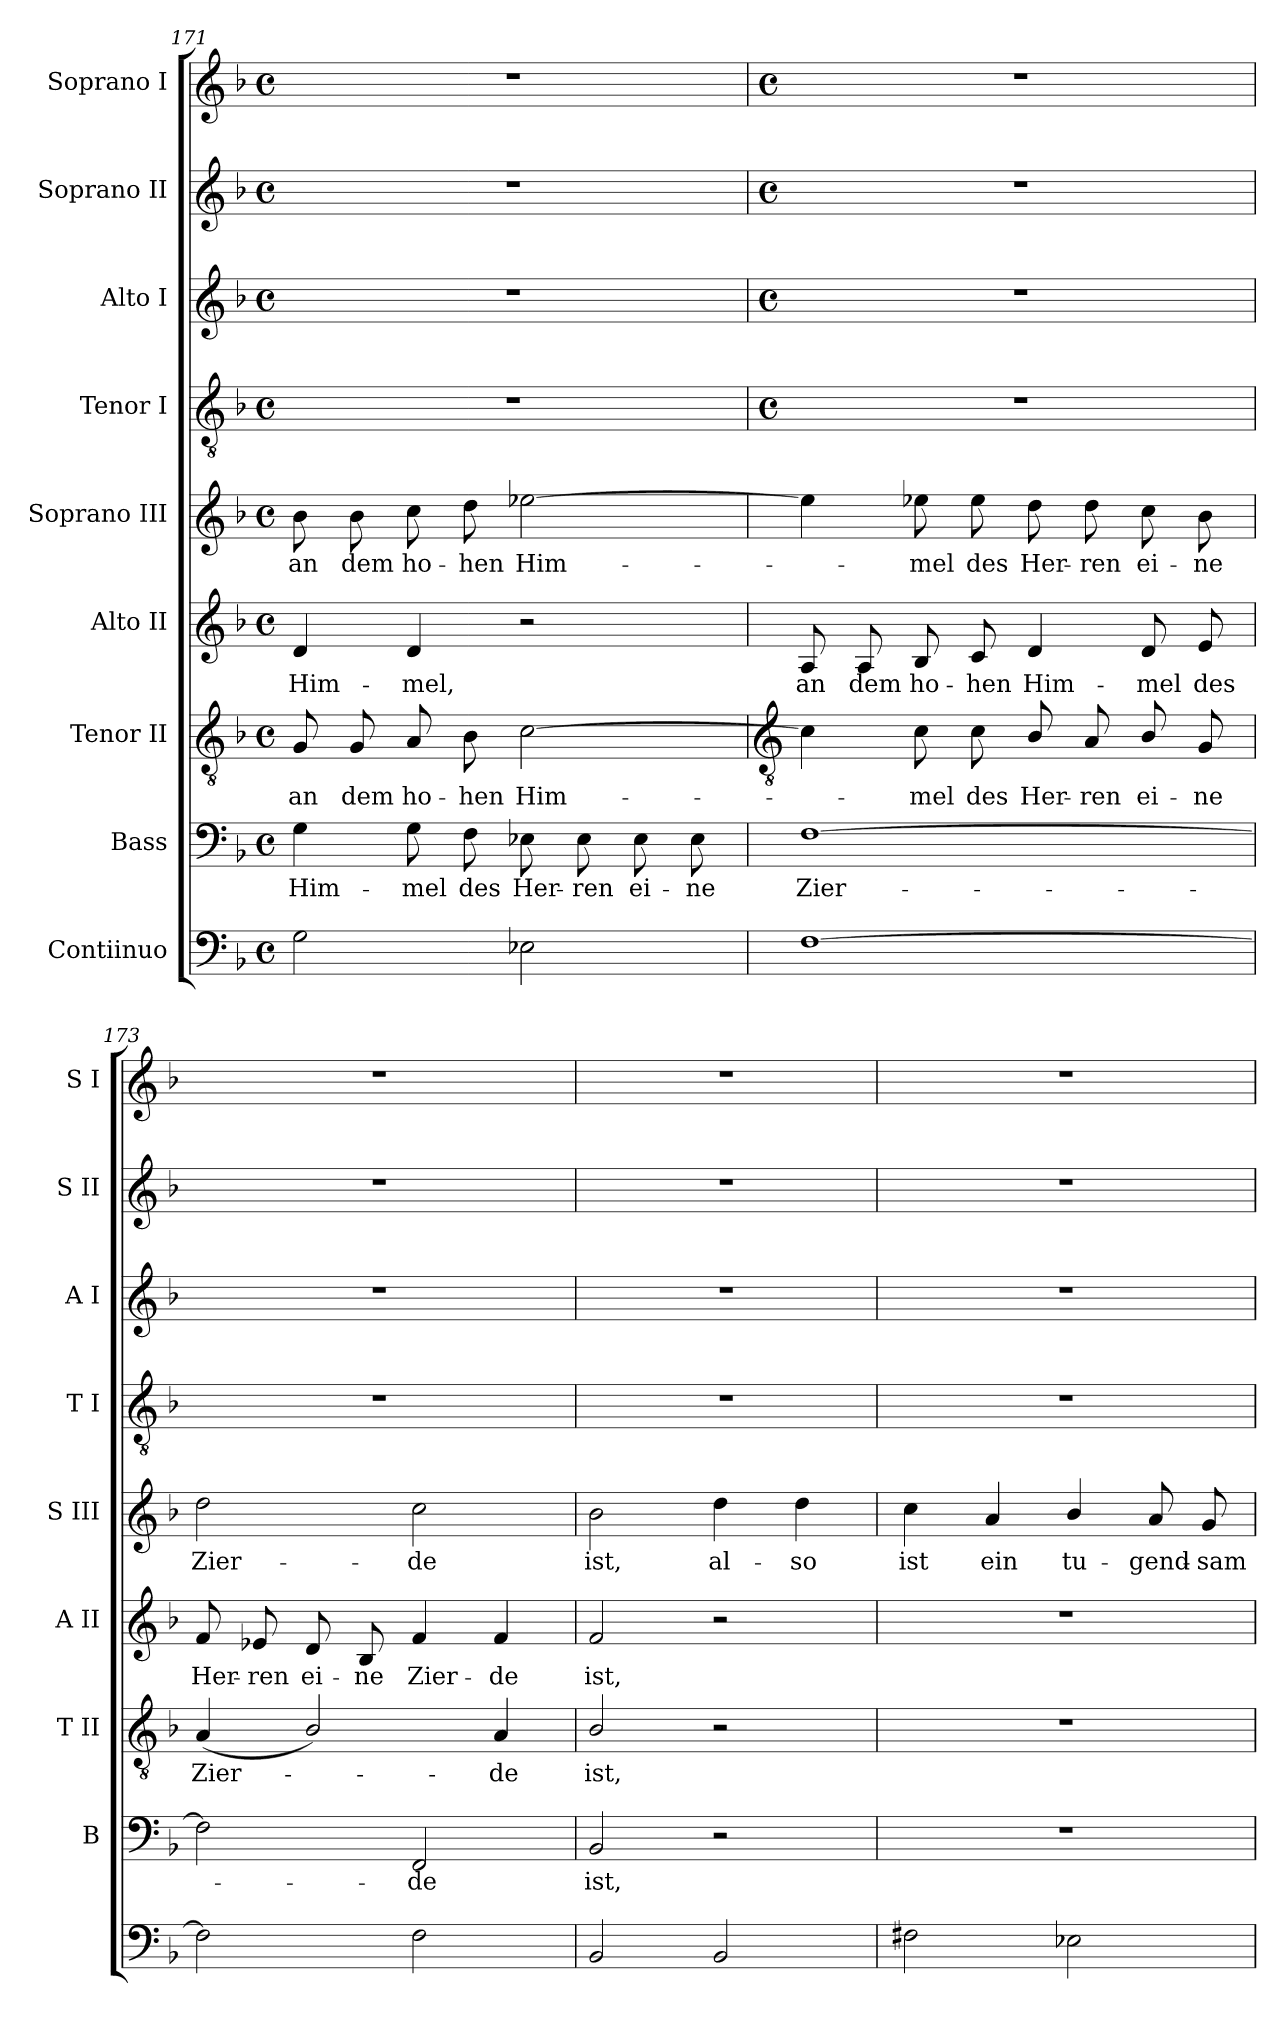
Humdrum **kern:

**kern	**kern	**text	**kern	**text	**kern	**text	**kern	**text	**kern	**kern	**kern	**kern
*part9	*part8	*part8	*part7	*part7	*part6	*part6	*part5	*part5	*part4	*part3	*part2	*part1
*staff9	*staff8	*staff8	*staff7	*staff7	*staff6	*staff6	*staff5	*staff5	*staff4	*staff3	*staff2	*staff1
*I"Contiinuo	*I"Bass	*	*I"Tenor II	*	*I"Alto II	*	*I"Soprano III	*	*I"Tenor I	*I"Alto I	*I"Soprano II	*I"Soprano I
*	*I'B	*	*I'T II	*	*I'A II	*	*I'S III	*	*I'T I	*I'A I	*I'S II	*I'S I
*clefF4	*clefF4	*	*clefGv2	*	*clefG2	*	*clefG2	*	*clefGv2	*clefG2	*clefG2	*clefG2
*k[b-]	*k[b-]	*	*k[b-]	*	*k[b-]	*	*k[b-]	*	*k[b-]	*k[b-]	*k[b-]	*k[b-]
*F:	*F:	*	*F:	*	*F:	*	*F:	*	*F:	*F:	*F:	*F:
*M4/4	*M4/4	*	*M4/4	*	*M4/4	*	*M4/4	*	*M4/4	*M4/4	*M4/4	*M4/4
*met(c)	*met(c)	*	*met(c)	*	*met(c)	*	*met(c)	*	*met(c)	*met(c)	*met(c)	*met(c)
=171	=171	=171	=171	=171	=171	=171	=171	=171	=171	=171	=171	=171
!	!	!LO:LY:b	!	!LO:LY:b	!	!LO:LY:b	!	!LO:LY:b	!	!	!	!
2G	4G	Him-	8G	an	4d	Him-	8b-	an	1r	1r	1r	1r
!	!	!	!	!LO:LY:b	!	!	!	!LO:LY:b	!	!	!	!
.	.	.	8G	dem	.	.	8b-	dem	.	.	.	.
!	!	!LO:LY:b	!	!LO:LY:b	!	!LO:LY:b	!	!LO:LY:b	!	!	!	!
.	8G	-mel	8A	ho-	4d	-mel,	8cc	ho-	.	.	.	.
!	!	!LO:LY:b	!	!LO:LY:b	!	!	!	!LO:LY:b	!	!	!	!
.	8F	des	8B-	-hen	.	.	8dd	-hen	.	.	.	.
!	!	!LO:LY:b	!	!LO:LY:b	!	!	!	!LO:LY:b	!	!	!	!
2E-X	8E-X	Her-	[2c	Him-	2r	.	[2ee-X	Him-	.	.	.	.
!	!	!LO:LY:b	!	!	!	!	!	!	!	!	!	!
.	8E-	-ren	.	.	.	.	.	.	.	.	.	.
!	!	!LO:LY:b	!	!	!	!	!	!	!	!	!	!
.	8E-	ei-	.	.	.	.	.	.	.	.	.	.
!	!	!LO:LY:b	!	!	!	!	!	!	!	!	!	!
.	8E-	-ne	.	.	.	.	.	.	.	.	.	.
!!LO:LB:g=z
=172	=172	=172	=172	=172	=172	=172	=172	=172	=172	=172	=172	=172
*	*	*	*clefGv2	*	*	*	*	*	*	*	*	*
*	*	*	*	*	*	*	*	*	*M4/4	*M4/4	*M4/4	*M4/4
*	*	*	*	*	*	*	*	*	*met(c)	*met(c)	*met(c)	*met(c)
!	!	!LO:LY:b	!	!	!	!LO:LY:b	!	!	!	!	!	!
[1F	[1F	Zier-	4c]	.	8A	an	4ee-]	.	1r	1r	1r	1r
!	!	!	!	!	!	!LO:LY:b	!	!	!	!	!	!
.	.	.	.	.	8A	dem	.	.	.	.	.	.
!	!	!	!	!LO:LY:b	!	!LO:LY:b	!	!LO:LY:b	!	!	!	!
.	.	.	8c	mel	8B-	ho-	8ee-	mel	.	.	.	.
!	!	!	!	!LO:LY:b	!	!LO:LY:b	!	!LO:LY:b	!	!	!	!
.	.	.	8c	des	8c	-hen	8ee-	des	.	.	.	.
!	!	!	!	!LO:LY:b	!	!LO:LY:b	!	!LO:LY:b	!	!	!	!
.	.	.	8B-/	Her-	4d	Him-	8dd	Her-	.	.	.	.
!	!	!	!	!LO:LY:b	!	!	!	!LO:LY:b	!	!	!	!
.	.	.	8A	-ren	.	.	8dd	-ren	.	.	.	.
!	!	!	!	!LO:LY:b	!	!LO:LY:b	!	!LO:LY:b	!	!	!	!
.	.	.	8B-/	ei-	8d	-mel	8cc	ei-	.	.	.	.
!	!	!	!	!LO:LY:b	!	!LO:LY:b	!	!LO:LY:b	!	!	!	!
.	.	.	8G	-ne	8e	des	8b-	-ne	.	.	.	.
=173	=173	=173	=173	=173	=173	=173	=173	=173	=173	=173	=173	=173
!	!	!	!	!LO:LY:b	!	!LO:LY:b	!	!LO:LY:b	!	!	!	!
2F]	2F]	.	(<4A	Zier-	8f	Her-	2dd	Zier-	1r	1r	1r	1r
!	!	!	!	!	!	!LO:LY:b	!	!	!	!	!	!
.	.	.	.	.	8e-X	-ren	.	.	.	.	.	.
!	!	!	!	!	!	!LO:LY:b	!	!	!	!	!	!
.	.	.	2B-/)	.	8d	ei-	.	.	.	.	.	.
!	!	!	!	!	!	!LO:LY:b	!	!	!	!	!	!
.	.	.	.	.	8B-	-ne	.	.	.	.	.	.
!	!	!LO:LY:b	!	!	!	!LO:LY:b	!	!LO:LY:b	!	!	!	!
2F	2FF	de	.	.	4f	Zier-	2cc	-de	.	.	.	.
!	!	!	!	!LO:LY:b	!	!LO:LY:b	!	!	!	!	!	!
.	.	.	4A	de	4f	-de	.	.	.	.	.	.
=174	=174	=174	=174	=174	=174	=174	=174	=174	=174	=174	=174	=174
!	!	!LO:LY:b	!	!LO:LY:b	!	!LO:LY:b	!	!LO:LY:b	!	!	!	!
2BB-	2BB-	ist,	2B-/	ist,	2f	ist,	2b-	ist,	1r	1r	1r	1r
!	!	!	!	!	!	!	!	!LO:LY:b	!	!	!	!
2BB-	2r	.	2r	.	2r	.	4dd	al-	.	.	.	.
!	!	!	!	!	!	!	!	!LO:LY:b	!	!	!	!
.	.	.	.	.	.	.	4dd	-so	.	.	.	.
=175	=175	=175	=175	=175	=175	=175	=175	=175	=175	=175	=175	=175
!	!	!	!	!	!	!	!	!LO:LY:b	!	!	!	!
2F#X	1r	.	1r	.	1r	.	4cc	ist	1r	1r	1r	1r
!	!	!	!	!	!	!	!	!LO:LY:b	!	!	!	!
.	.	.	.	.	.	.	4a	ein	.	.	.	.
!	!	!	!	!	!	!	!	!LO:LY:b	!	!	!	!
2E-X	.	.	.	.	.	.	4b-/	tu-	.	.	.	.
!	!	!	!	!	!	!	!	!LO:LY:b	!	!	!	!
.	.	.	.	.	.	.	8a	-gend-	.	.	.	.
!	!	!	!	!	!	!	!	!LO:LY:b	!	!	!	!
.	.	.	.	.	.	.	8g	-sam	.	.	.	.
=	=	=	=	=	=	=	=	=	=	=	=	=
*-	*-	*-	*-	*-	*-	*-	*-	*-	*-	*-	*-	*-
